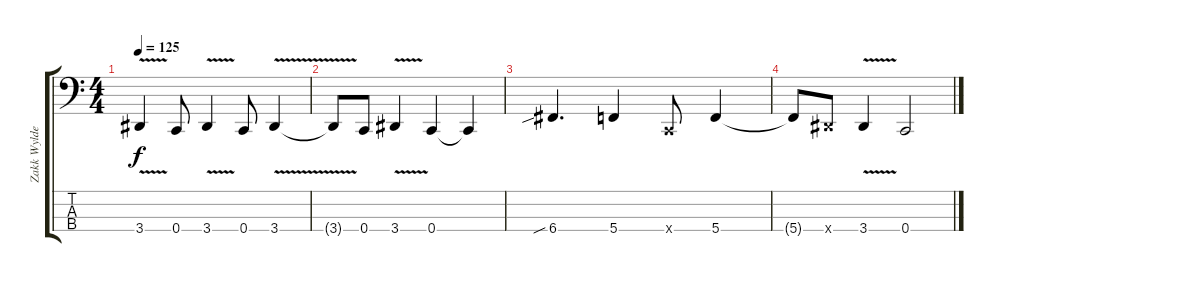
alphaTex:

\track ("Zakk Wylde (Bass)" "Zakk Wylde") {instrument electricbassfinger}
\staff {score tabs}
\tuning (F2 C2 G1 C1) {hide}
\ts (4 4)
\tempo 125
\clef f4
\ks c
3.4{v}.4{dy f} 0.4.8 3.4{v}.4 0.4.8 3.4{v}.4 |
3.4{t}.8 0.4.8 3.4{v}.4 0.4.4 0.4{t}.4 |
6.4{sib}.4{d} 5.4.4 0.4{x}.8 5.4.4 |
5.4{t}.8 3.4{x}.8 3.4{v}.4 0.4.2
